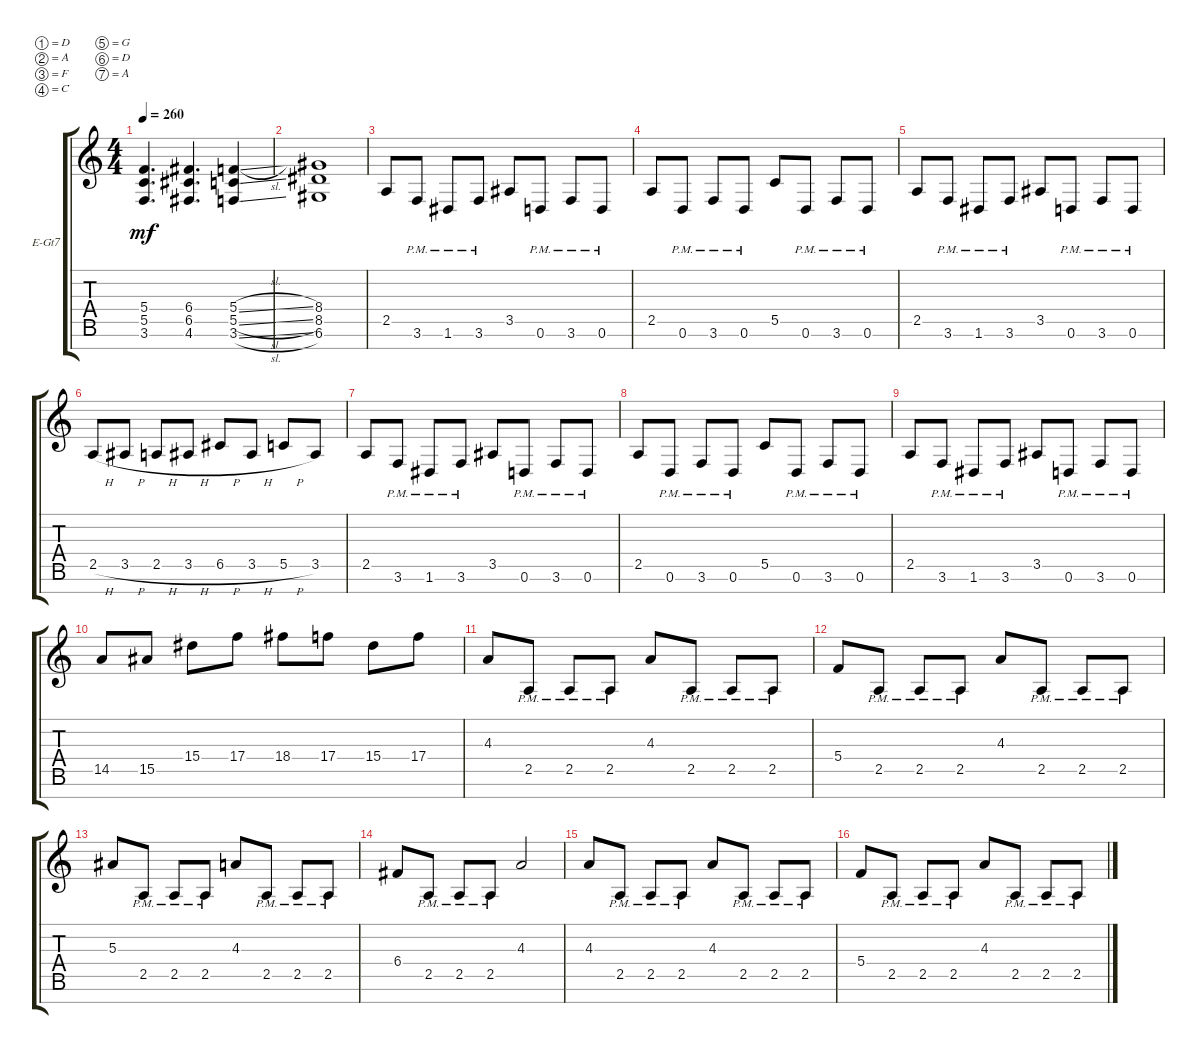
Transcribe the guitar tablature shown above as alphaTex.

\defaultSystemsLayout 4
\bracketExtendMode groupsimilarinstruments
\firstSystemTrackNameOrientation horizontal
\otherSystemsTrackNameOrientation horizontal
\track ("Electric Guitar" "E-Gt7") {instrument overdrivenguitar}
\staff {score tabs}
\tuning (D4 A3 F3 C3 G2 D2 A1)
\ts (4 4)
\tempo 260
\clef g2
\ks c
(3.6 5.5 5.4).4{d dy mf} (4.6 6.5 6.4).4{d} (3.6{sl} 5.5{sl} 5.4{sl}).4 |
(6.6 8.5 8.4).1 |
2.5.8 3.6{pm}.8 1.6{pm}.8 3.6{pm}.8 3.5.8 0.6{pm}.8 3.6{pm}.8 0.6{pm}.8 |
2.5.8 0.6{pm}.8 3.6{pm}.8 0.6{pm}.8 5.5.8 0.6{pm}.8 3.6{pm}.8 0.6{pm}.8 |
2.5.8 3.6{pm}.8 1.6{pm}.8 3.6{pm}.8 3.5.8 0.6{pm}.8 3.6{pm}.8 0.6{pm}.8 |
2.5{h}.8 3.5{h}.8 2.5{h}.8 3.5{h}.8 6.5{h}.8 3.5{h}.8 5.5{h}.8 3.5.8 |
2.5.8 3.6{pm}.8 1.6{pm}.8 3.6{pm}.8 3.5.8 0.6{pm}.8 3.6{pm}.8 0.6{pm}.8 |
2.5.8 0.6{pm}.8 3.6{pm}.8 0.6{pm}.8 5.5.8 0.6{pm}.8 3.6{pm}.8 0.6{pm}.8 |
2.5.8 3.6{pm}.8 1.6{pm}.8 3.6{pm}.8 3.5.8 0.6{pm}.8 3.6{pm}.8 0.6{pm}.8 |
14.5.8 15.5.8 15.4.8 17.4.8 18.4.8 17.4.8 15.4.8 17.4.8 |
4.3.8 2.5{pm}.8 2.5{pm}.8 2.5{pm}.8 4.3.8 2.5{pm}.8 2.5{pm}.8 2.5{pm}.8 |
5.4.8 2.5{pm}.8 2.5{pm}.8 2.5{pm}.8 4.3.8 2.5{pm}.8 2.5{pm}.8 2.5{pm}.8 |
5.3.8 2.5{pm}.8 2.5{pm}.8 2.5{pm}.8 4.3.8 2.5{pm}.8 2.5{pm}.8 2.5{pm}.8 |
6.4.8 2.5{pm}.8 2.5{pm}.8 2.5{pm}.8 4.3.2 |
4.3.8 2.5{pm}.8 2.5{pm}.8 2.5{pm}.8 4.3.8 2.5{pm}.8 2.5{pm}.8 2.5{pm}.8 |
5.4.8 2.5{pm}.8 2.5{pm}.8 2.5{pm}.8 4.3.8 2.5{pm}.8 2.5{pm}.8 2.5{pm}.8
